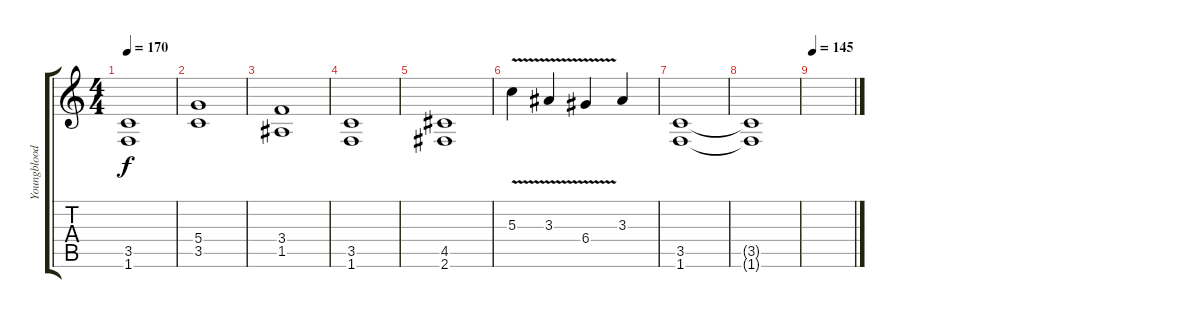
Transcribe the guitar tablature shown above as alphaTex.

\track ("Youngblood (Lider)" "Youngblood") {instrument overdrivenguitar}
\staff {score tabs}
\tuning (E4 B3 G3 D3 A2 E2) {hide}
\ts (4 4)
\tempo 170
\clef g2
\ks c
(3.5 1.6).1{dy f} |
(5.4 3.5).1 |
(3.4 1.5).1 |
(3.5 1.6).1 |
(4.5 2.6).1 |
5.3{v}.4 3.3{v}.4 6.4{v}.4 3.3.4 |
(3.5 1.6).1 |
(3.5{t} 1.6{t}).1 |
\tempo 145
